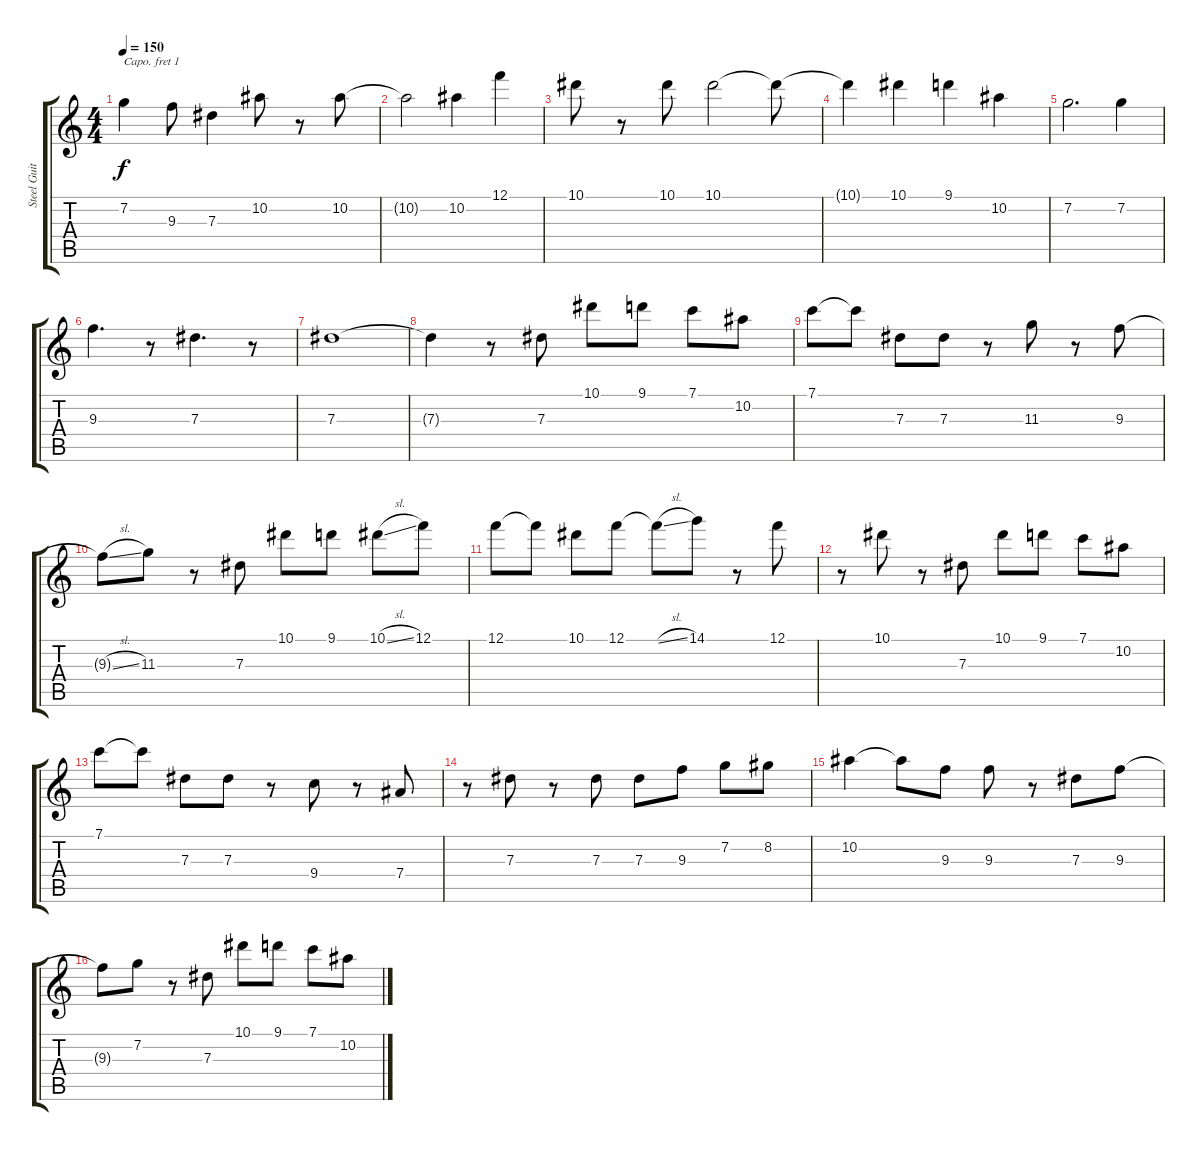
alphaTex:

\track ("Steel Guitar" "Steel Guit") {instrument acousticguitarsteel}
\staff {score tabs}
\capo 1
\tuning (E4 B3 G3 D3 A2 E2) {hide}
\ts (4 4)
\tempo 150
\clef g2
\ks c
7.2.4{dy f} 9.3.8 7.3.4 10.2.8 r.8 10.2.8 |
10.2{t}.2 10.2.4 12.1.4 |
10.1.8 r.8 10.1.8 10.1.2 10.1{t}.8 |
10.1{t}.4 10.1.4 9.1.4 10.2.4 |
7.2.2{d} 7.2.4 |
9.3.4{d} r.8 7.3.4{d} r.8 |
7.3.1 |
7.3{t}.4 r.8 7.3.8 10.1.8 9.1.8 7.1.8 10.2.8 |
7.1.8 7.1{t}.8 7.3.8 7.3.8 r.8 11.3.8 r.8 9.3.8 |
9.3{sl t}.8 11.3.8 r.8 7.3.8 10.1.8 9.1.8 10.1{sl}.8 12.1.8 |
12.1.8 12.1{t}.8 10.1.8 12.1.8 12.1{sl t}.8 14.1.8 r.8 12.1.8 |
r.8 10.1.8 r.8 7.3.8 10.1.8 9.1.8 7.1.8 10.2.8 |
7.1.8 7.1{t}.8 7.3.8 7.3.8 r.8 9.4.8 r.8 7.4.8 |
r.8 7.3.8 r.8 7.3.8 7.3.8 9.3.8 7.2.8 8.2.8 |
10.2.4 10.2{t}.8 9.3.8 9.3.8 r.8 7.3.8 9.3.8 |
9.3{t}.8 7.2.8 r.8 7.3.8 10.1.8 9.1.8 7.1.8 10.2.8
